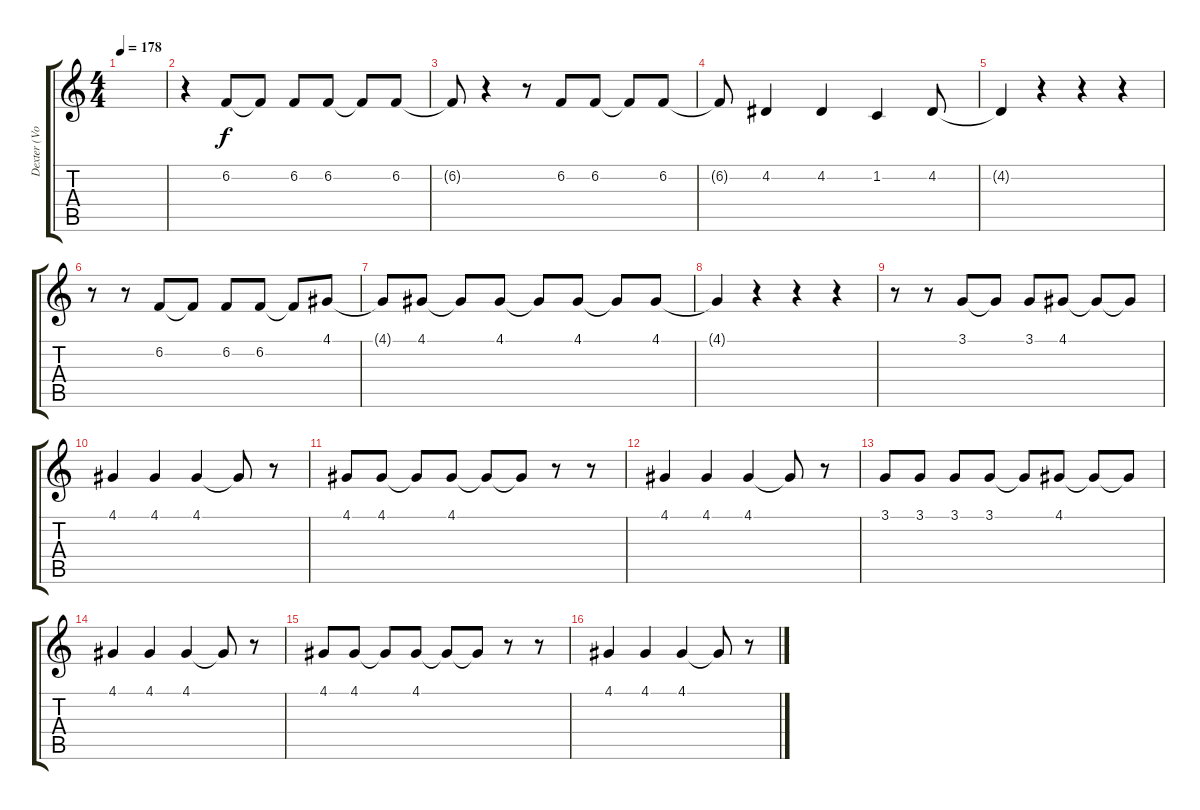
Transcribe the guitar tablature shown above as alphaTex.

\track ("Dexter (Vocals)" "Dexter (Vo") {instrument oboe}
\staff {score tabs}
\tuning (E4 B3 G3 D3 A2 E2) {hide}
\ts (4 4)
\tempo 178
\clef g2
\ks c
|
r.4 6.2.8 6.2{t}.8 6.2.8 6.2.8 6.2{t}.8 6.2.8 |
6.2{t}.8 r.4 r.8 6.2.8 6.2.8 6.2{t}.8 6.2.8 |
6.2{t}.8 4.2.4 4.2.4 1.2.4 4.2.8 |
4.2{t}.4 r.4 r.4 r.4 |
r.8 r.8 6.2.8 6.2{t}.8 6.2.8 6.2.8 6.2{t}.8 4.1.8 |
4.1{t}.8 4.1.8 4.1{t}.8 4.1.8 4.1{t}.8 4.1.8 4.1{t}.8 4.1.8 |
4.1{t}.4 r.4 r.4 r.4 |
r.8 r.8 3.1.8 3.1{t}.8 3.1.8 4.1.8 4.1{t}.8 4.1{t}.8 |
4.1.4 4.1.4 4.1.4 4.1{t}.8 r.8 |
4.1.8 4.1.8 4.1{t}.8 4.1.8 4.1{t}.8 4.1{t}.8 r.8 r.8 |
4.1.4 4.1.4 4.1.4 4.1{t}.8 r.8 |
3.1.8 3.1.8 3.1.8 3.1.8 3.1{t}.8 4.1.8 4.1{t}.8 4.1{t}.8 |
4.1.4 4.1.4 4.1.4 4.1{t}.8 r.8 |
4.1.8 4.1.8 4.1{t}.8 4.1.8 4.1{t}.8 4.1{t}.8 r.8 r.8 |
4.1.4 4.1.4 4.1.4 4.1{t}.8 r.8
